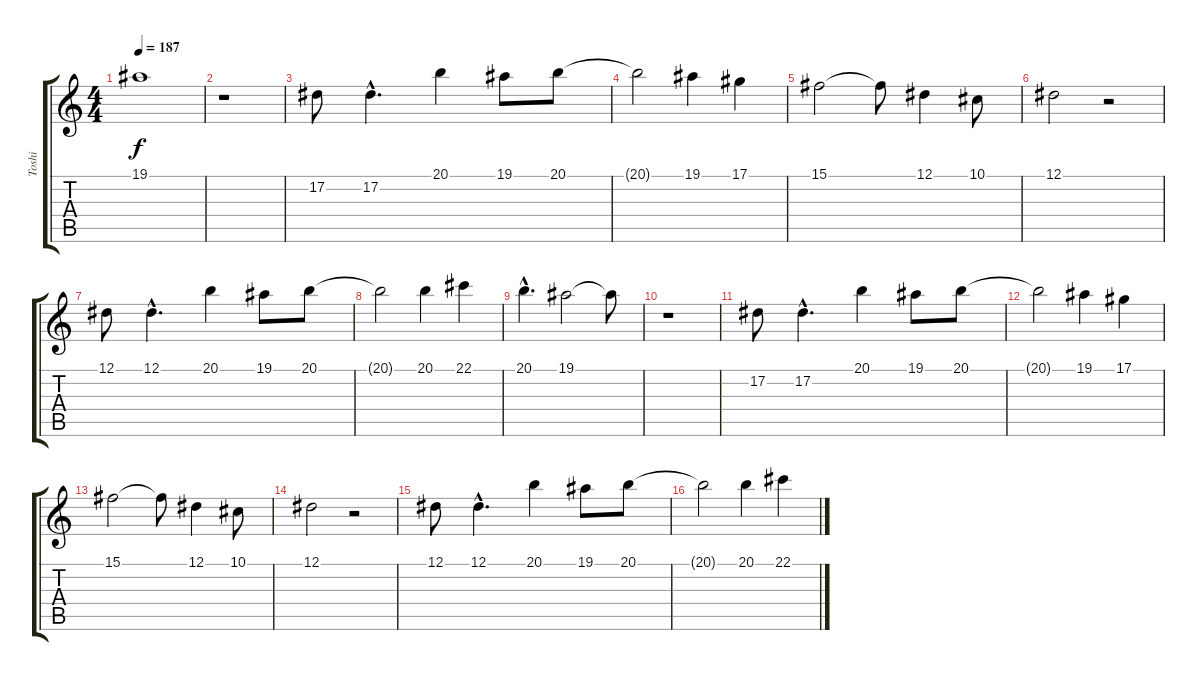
\track ("Toshi" "Toshi") {instrument tenorsax}
\staff {score tabs}
\tuning (Eb4 Bb3 Gb3 Db3 Ab2 Eb2) {hide}
\ts (4 4)
\tempo 187
\clef g2
\ks c
19.1.1{dy f} |
r.1 |
17.2.8 17.2{hac}.4{d} 20.1.4 19.1.8 20.1.8 |
20.1{t}.2 19.1.4 17.1.4 |
15.1.2 15.1{t}.8 12.1.4 10.1.8 |
12.1.2 r.2 |
12.1.8 12.1{hac}.4{d} 20.1.4 19.1.8 20.1.8 |
20.1{t}.2 20.1.4 22.1.4 |
20.1{hac}.4{d} 19.1.2 19.1{t}.8 |
r.1 |
17.2.8 17.2{hac}.4{d} 20.1.4 19.1.8 20.1.8 |
20.1{t}.2 19.1.4 17.1.4 |
15.1.2 15.1{t}.8 12.1.4 10.1.8 |
12.1.2 r.2 |
12.1.8 12.1{hac}.4{d} 20.1.4 19.1.8 20.1.8 |
20.1{t}.2 20.1.4 22.1.4
